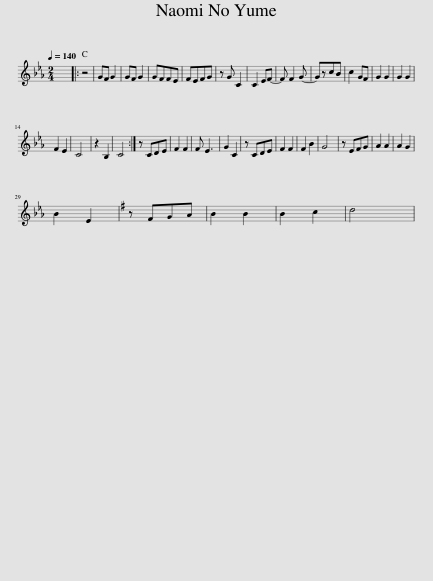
X:1
L:1/8
Q:1/4=140
M:2/4
I:linebreak $
K:Cmin
V:1 treble
V:1
 x4 |: z4 | GF G2 | GF G2 | GFFE | %5
 FEFG | z G C2 | C2 EF- | F F2 G- | GzcB | %10
 c2 GF | G2 G2 | G2 G2 |$ F2 E2 | C4 | %15
 z2 B,2 | C4 :| z CDE | F2 F2 | F E3 | %20
 G2 C2 | z CDE | F2 F2 | F2 B2 | G4 | %25
 z EFG | A2 A2 | A2 G2 |$ B2 E2 |[K:G] z FGA | %30
 B2 B2 | B2 c2 | d4 | %33
